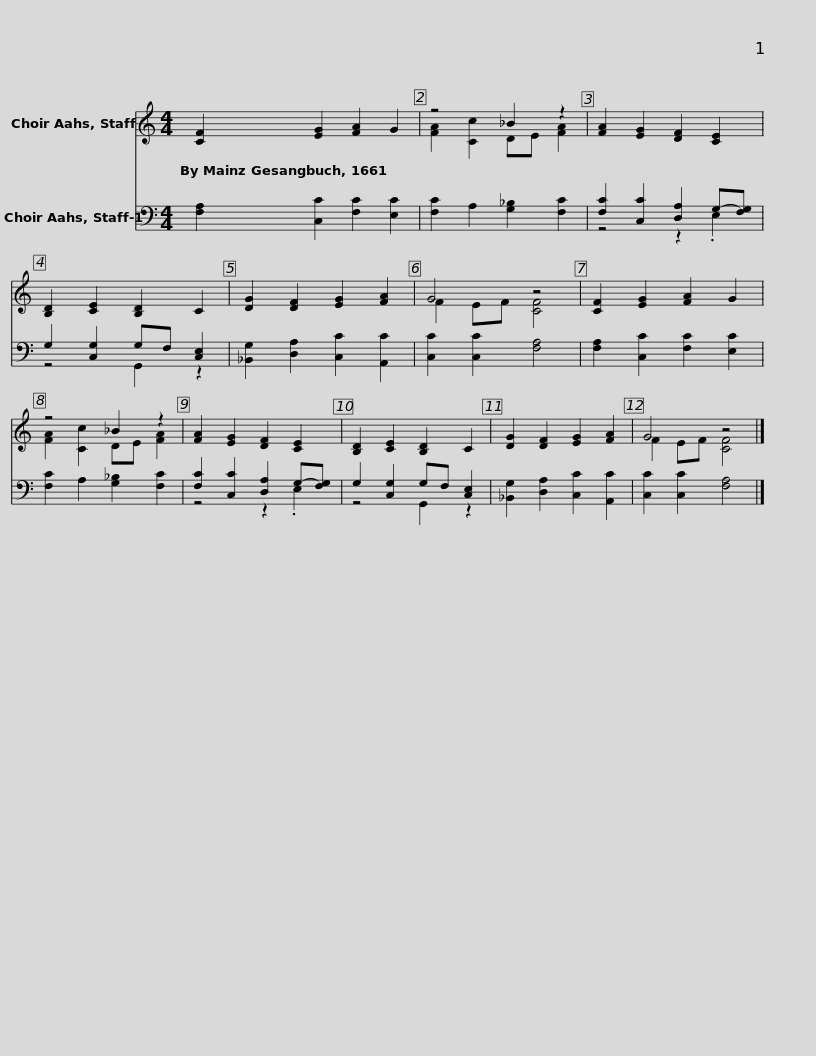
X:1
%%score ( 1 2 ) ( 3 4 )
L:1/8
M:4/4
I:linebreak $
K:C
V:1 treble
V:2 treble
V:3 bass
V:4 bass
V:1
 [CF]2 [EG]2 [FA]2 G2 | z4 _B2 z2 | [FA]2 [EG]2 [DF]2 [CE]2 | [B,D]2 [CE]2 [B,D]2 C2 | [DG]2 [DF]2 [EG]2 [FA]2 |$ %5
 G4 z4 | [CF]2 [EG]2 [FA]2 G2 | z4 _B2 z2 | [FA]2 [EG]2 [DF]2 [CE]2 | [B,D]2 [CE]2 [B,D]2 C2 | %10
 [DG]2 [DF]2 [EG]2 [FA]2 | G4 z4 |] %12
V:2
 x8 | [FA]2 [Cc]2 DE [FA]2 | x8 | x8 | x8 |$ %5
 F2 EF [CF]4 | x8 | [FA]2 [Cc]2 DE [FA]2 | x8 | x8 | %10
 x8 | F2 EF [CF]4 |] %12
V:3
 [F,A,]2 [C,C]2 [F,C]2 [E,C]2 | [F,C]2 A,2 [G,_B,]2 [F,C]2 | [F,C]2 [C,C]2 [D,A,]2 G,-[F,G,] | G,2 [C,G,]2 G,F, [C,E,]2 | [_B,,G,]2 [D,A,]2 [C,C]2 [A,,C]2 |$ %5
 [C,C]2 [C,C]2 [F,A,]4 | [F,A,]2 [C,C]2 [F,C]2 [E,C]2 | [F,C]2 A,2 [G,_B,]2 [F,C]2 | [F,C]2 [C,C]2 [D,A,]2 G,-[F,G,] | G,2 [C,G,]2 G,F, [C,E,]2 | %10
 [_B,,G,]2 [D,A,]2 [C,C]2 [A,,C]2 | [C,C]2 [C,C]2 [F,A,]4 |] %12
V:4
 x8 | x8 | z4 z2 .E,2 | z4 G,,2 z2 | x8 |$ %5
 x8 | x8 | x8 | z4 z2 .E,2 | z4 G,,2 z2 | %10
 x8 | x8 |] %12
